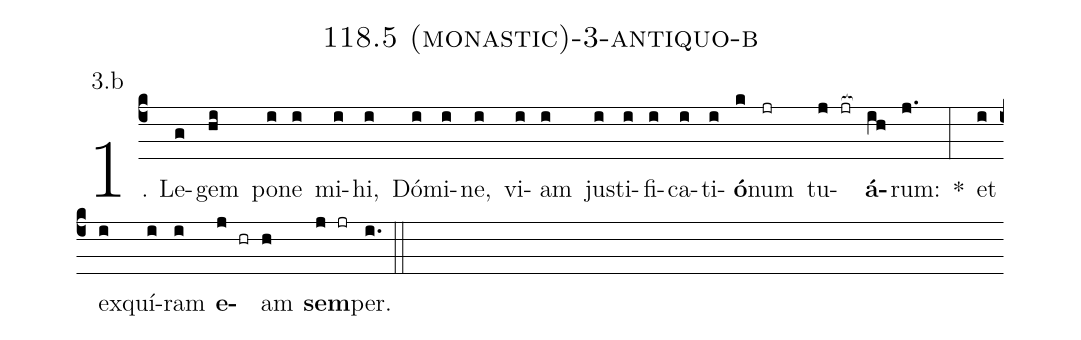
name: 118.5 (monastic)-3-antiquo-b;
annotation: 3.b;
%%
(c4)1. Le(g)gem(hi) po(i)ne(i) mi(i)hi,(i) Dó(i)mi(i)ne,(i) vi(i)am(i) jus(i)ti(i)fi(i)ca(i)ti(i)<b>ó</b>(k)num(jr) tu(j jr[ocb:1{])<b>á</b>(ih[ocb:0}])rum:(j.) *(:) et(i) ex(i)quí(i)ram(i) <b>e</b>(j hr)am(h) <b>sem</b>(j jr)per.(i.) (::)
